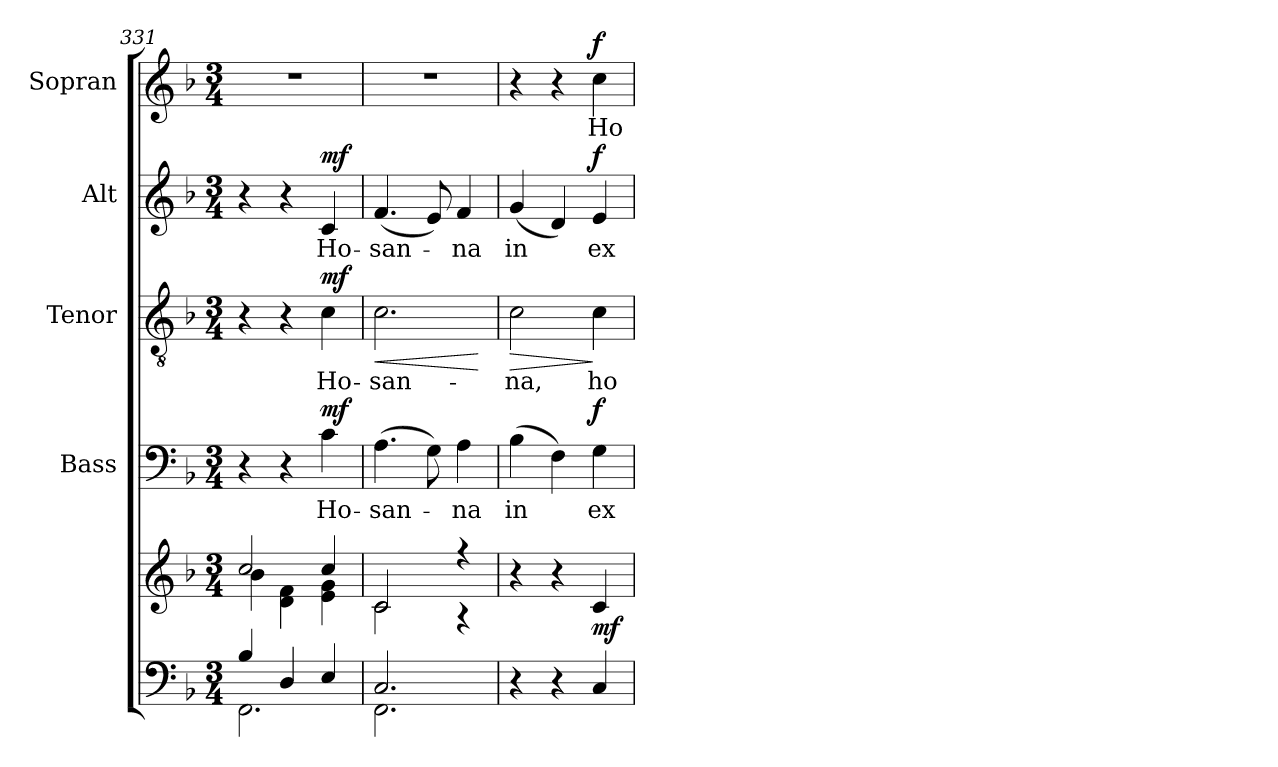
**kern	**kern	**dynam	**kern	**text	**dynam	**kern	**text	**dynam	**kern	**text	**dynam	**kern	**text	**dynam
*part5	*part5	*part5	*part4	*part4	*part4	*part3	*part3	*part3	*part2	*part2	*part2	*part1	*part1	*part1
*staff6	*staff5	*staff5/6	*staff4	*staff4	*staff4	*staff3	*staff3	*staff3	*staff2	*staff2	*staff2	*staff1	*staff1	*staff1
*	*	*	*I"Bass	*	*	*I"Tenor	*	*	*I"Alt	*	*	*I"Sopran	*	*
*	*	*	*I'B.	*	*	*I'T.	*	*	*I'A.	*	*	*I'S.	*	*
*clefF4	*clefG2	*	*clefF4	*	*	*clefGv2	*	*	*clefG2	*	*	*clefG2	*	*
*k[b-]	*k[b-]	*	*k[b-]	*	*	*k[b-]	*	*	*k[b-]	*	*	*k[b-]	*	*
*F:	*F:	*	*F:	*	*	*F:	*	*	*F:	*	*	*F:	*	*
*M3/4	*M3/4	*	*M3/4	*	*	*M3/4	*	*	*M3/4	*	*	*M3/4	*	*
=331	=331	=331	=331	=331	=331	=331	=331	=331	=331	=331	=331	=331	=331	=331
*^	*^	*	*	*	*	*	*	*	*	*	*	*	*	*
4B-/	2.FF\	2cc/	4b-\	.	4r	.	.	4r	.	.	4r	.	.	2.r	.	.
4D/	.	.	4d\ 4f\	.	4r	.	.	4r	.	.	4r	.	.	.	.	.
!	!	!	!	!	!	!LO:LY:b	!LO:DY:a	!	!LO:LY:b	!LO:DY:a	!	!LO:LY:b	!LO:DY:a	!	!	!
4E/	.	4cc/	4e\ 4g\	.	4c\	Ho-	mf	4c\	Ho-	mf	4c/	Ho-	mf	.	.	.
!!LO:PB:g=z
=332	=332	=332	=332	=332	=332	=332	=332	=332	=332	=332	=332	=332	=332	=332	=332	=332
!	!	!	!	!	!	!LO:LY:b	!	!	!LO:LY:b	!LO:HP:b	!	!LO:LY:b	!	!	!	!
2.C/	2.FF\	2c/	2c\	.	(>4.A\	-san-	.	2.c\	-san-	<	(<4.f/	-san-	.	2.r	.	.
.	.	.	.	.	8G\)	.	.	.	.	.	8e/)	.	.	.	.	.
!	!	!	!	!	!	!LO:LY:b	!	!	!	!	!	!LO:LY:b	!	!	!	!
.	.	4r	4r	.	4A\	-na	.	.	.	.	4f/	-na	.	.	.	.
*v	*v	*	*	*	*	*	*	*	*	*	*	*	*	*	*	*
*	*v	*v	*	*	*	*	*	*	*	*	*	*	*	*	*
.	.	.	.	.	.	.	.	[	.	.	.	.	.	.
=333	=333	=333	=333	=333	=333	=333	=333	=333	=333	=333	=333	=333	=333	=333
!	!	!	!	!LO:LY:b	!	!	!LO:LY:b	!LO:HP:b	!	!LO:LY:b	!	!	!	!
4r	4r	.	(>4B-\	in	.	2c\	-na,	>	(<4g/	in	.	4r	.	.
4r	4r	.	4F\)	.	.	.	.	.	4d/)	.	.	4r	.	.
!	!	!LO:DY:b	!	!LO:LY:b	!LO:DY:a	!	!LO:LY:b	!	!	!LO:LY:b	!LO:DY:a	!	!LO:LY:b	!LO:DY:a
4C/	4c/	mf	4G\	ex-	f	4c\	ho-	]	4e/	ex-	f	4cc\	Ho-	f
=	=	=	=	=	=	=	=	=	=	=	=	=	=	=
*-	*-	*-	*-	*-	*-	*-	*-	*-	*-	*-	*-	*-	*-	*-
